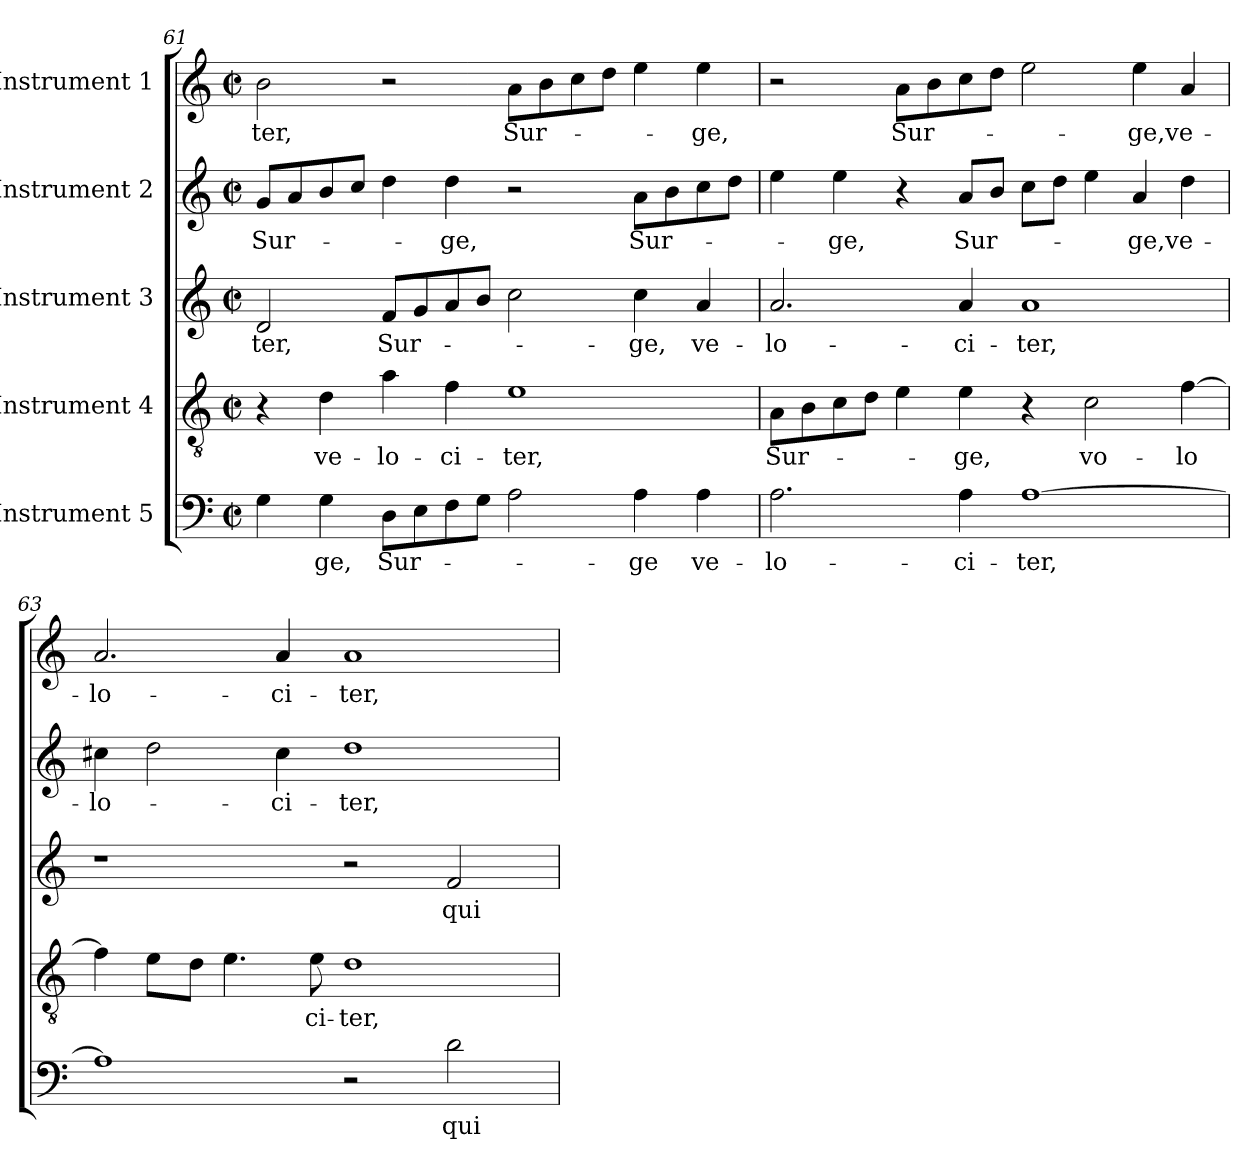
**kern	**text	**kern	**text	**kern	**text	**kern	**text	**kern	**text
*part5	*part5	*part4	*part4	*part3	*part3	*part2	*part2	*part1	*part1
*staff5	*staff5	*staff4	*staff4	*staff3	*staff3	*staff2	*staff2	*staff1	*staff1
*I"Instrument 5	*	*I"Instrument 4	*	*I"Instrument 3	*	*I"Instrument 2	*	*I"Instrument 1	*
*clefF4	*	*clefGv2	*	*clefG2	*	*clefG2	*	*clefG2	*
*M2/2	*	*M2/2	*	*M2/2	*	*M2/2	*	*M2/2	*
*met(c|)	*	*met(c|)	*	*met(c|)	*	*met(c|)	*	*met(c|)	*
=61	=61	=61	=61	=61	=61	=61	=61	=61	=61
!	!	!	!	!	!LO:LY:b:cj	!	!LO:LY:b	!	!LO:LY:b:cj
4G\	.	4r	.	2d/	-ter,	8g/L	Sur-	2b\	-ter,
.	.	.	.	.	.	8a/	.	.	.
!	!LO:LY:b:cj	!	!LO:LY:b:cj	!	!	!	!	!	!
4G\	-ge,	4d\	ve-	.	.	8b/	.	.	.
.	.	.	.	.	.	8cc/J	.	.	.
!	!LO:LY:b	!	!LO:LY:b:cj	!	!LO:LY:b	!	!	!	!
8D\L	Sur-	4a\	-lo-	8f/L	Sur-	4dd\	.	2r	.
8E\	.	.	.	8g/	.	.	.	.	.
!	!	!	!LO:LY:b:cj	!	!	!	!LO:LY:b:cj	!	!
8F\	.	4f\	-ci-	8a/	.	4dd\	-ge,	.	.
8G\J	.	.	.	8b/J	.	.	.	.	.
!	!	!	!LO:LY:b:cj	!	!	!	!	!	!LO:LY:b
2A\	.	1e	-ter,	2cc\	.	2r	.	8a\L	Sur-
.	.	.	.	.	.	.	.	8b\	.
.	.	.	.	.	.	.	.	8cc\	.
.	.	.	.	.	.	.	.	8dd\J	.
!	!LO:LY:b:cj	!	!	!	!LO:LY:b:cj	!	!LO:LY:b	!	!
4A\	-ge	.	.	4cc\	-ge,	8a\L	Sur-	4ee\	.
.	.	.	.	.	.	8b\	.	.	.
!	!LO:LY:b:cj	!	!	!	!LO:LY:b:cj	!	!	!	!LO:LY:b:cj
4A\	ve-	.	.	4a/	ve-	8cc\	.	4ee\	-ge,
.	.	.	.	.	.	8dd\J	.	.	.
=62	=62	=62	=62	=62	=62	=62	=62	=62	=62
!	!LO:LY:b:cj	!	!LO:LY:b	!	!LO:LY:b:cj	!	!	!	!
2.A\	-lo-	8A\L	Sur-	2.a/	-lo-	4ee\	.	2r	.
.	.	8B\	.	.	.	.	.	.	.
!	!	!	!	!	!	!	!LO:LY:b:cj	!	!
.	.	8c\	.	.	.	4ee\	-ge,	.	.
.	.	8d\J	.	.	.	.	.	.	.
!	!	!	!	!	!	!	!	!	!LO:LY:b
.	.	4e\	.	.	.	4r	.	8a\L	Sur-
.	.	.	.	.	.	.	.	8b\	.
!	!LO:LY:b:cj	!	!LO:LY:b:cj	!	!LO:LY:b:cj	!	!LO:LY:b	!	!
4A\	-ci-	4e\	-ge,	4a/	-ci-	8a/L	Sur-	8cc\	.
.	.	.	.	.	.	8b/J	.	8dd\J	.
!	!LO:LY:b:cj	!	!	!	!LO:LY:b:cj	!	!	!	!
[<1A	-ter,	4r	.	1a	-ter,	8cc\L	.	2ee\	.
.	.	.	.	.	.	8dd\J	.	.	.
!	!	!	!LO:LY:b:cj	!	!	!	!	!	!
.	.	2c\	vo-	.	.	4ee\	.	.	.
!	!	!	!	!	!	!	!LO:LY:b	!	!LO:LY:b
.	.	.	.	.	.	4a/	-ge,ve-	4ee\	-ge,ve-
!	!	!	!LO:LY:b:cj	!	!	!	!	!	!
.	.	[<4f\	-lo	.	.	4dd\	.	4a/	.
!!LO:LB:g=z
=63	=63	=63	=63	=63	=63	=63	=63	=63	=63
!	!	!	!	!	!	!	!LO:LY:b:cj	!	!LO:LY:b:cj
*	*	*^	*	*	*	*	*	*	*
1A]	.	4f\]	4ryy	.	1r	.	4cc#X\	-lo-	2.a/	-lo-
.	.	8e\L	16.ryy	.	.	.	2dd\	.	.	.
.	.	.	1ryy	.	.	.	.	.	.	.
.	.	8d\J	.	.	.	.	.	.	.	.
.	.	4.e\	.	.	.	.	.	.	.	.
!	!	!	!	!	!	!	!	!LO:LY:b:cj	!	!LO:LY:b:cj
.	.	.	.	.	.	.	4cc#\	-ci-	4a/	-ci-
!	!	!	!	!LO:LY:b	!	!	!	!	!	!
.	.	8e\	.	ci-	.	.	.	.	.	.
!	!	!	!	!LO:LY:b:cj	!	!	!	!LO:LY:b:cj	!	!LO:LY:b:cj
2r	.	1d	.	-ter,	2r	.	1dd	-ter,	1a	-ter,
.	.	.	2ryy	.	.	.	.	.	.	.
!	!LO:LY:b:cj	!	!	!	!	!LO:LY:b:cj	!	!	!	!
2d\	qui-	.	.	.	2f/	qui-	.	.	.	.
.	.	.	8ryy	.	.	.	.	.	.	.
.	.	.	32ryy	.	.	.	.	.	.	.
*	*	*v	*v	*	*	*	*	*	*	*
=	=	=	=	=	=	=	=	=	=
*-	*-	*-	*-	*-	*-	*-	*-	*-	*-
